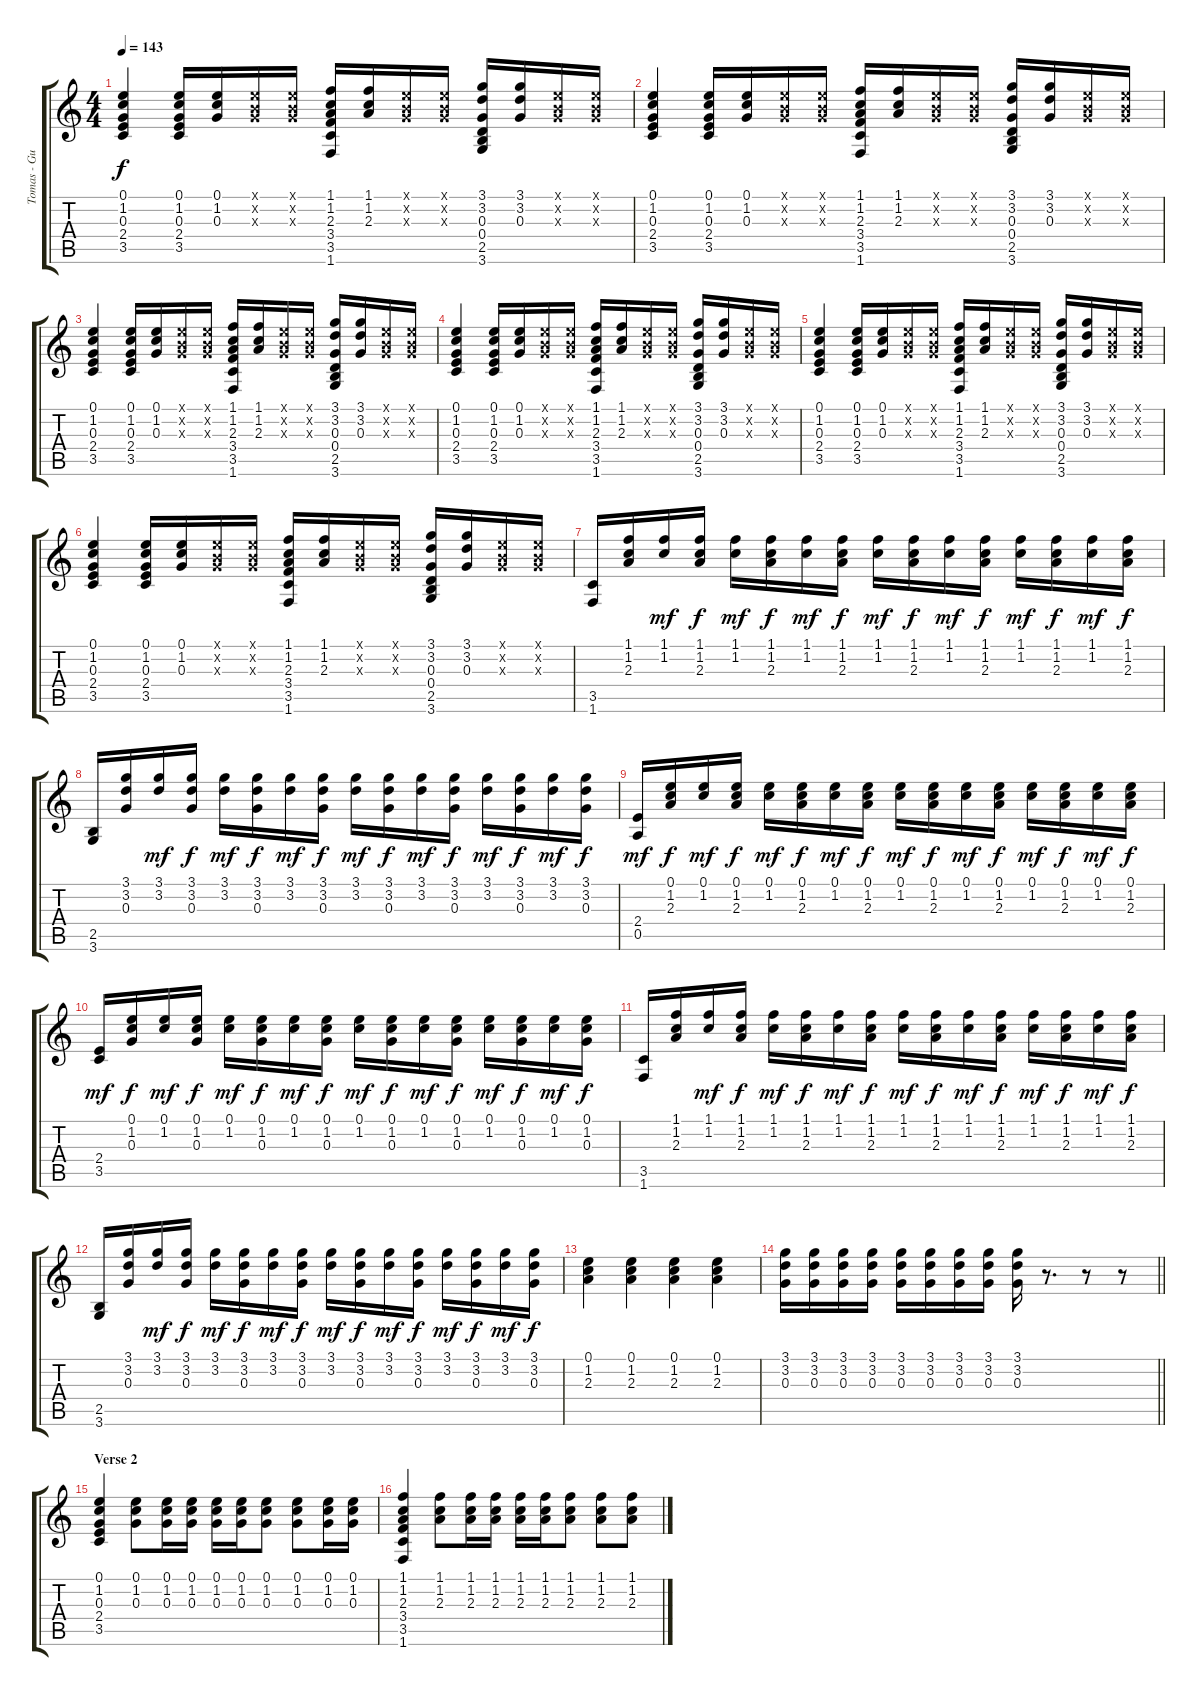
\track ("Tomas - Guitar" "Tomas - Gu") {instrument electricguitarclean}
\staff {score tabs}
\tuning (E4 B3 G3 D3 A2 E2) {hide}
\ts (4 4)
\tempo 143
\clef g2
\ks c
(0.1 1.2 0.3 2.4 3.5).4{dy f} (0.1 1.2 0.3 2.4 3.5).16 (0.1 1.2 0.3).16 (0.1{x} 0.2{x} 0.3{x}).16 (0.1{x} 0.2{x} 0.3{x}).16 (1.1 1.2 2.3 3.4 3.5 1.6).16 (1.1 1.2 2.3).16 (0.1{x} 0.2{x} 0.3{x}).16 (0.1{x} 0.2{x} 0.3{x}).16 (3.1 3.2 0.3 0.4 2.5 3.6).16 (3.1 3.2 0.3).16 (0.1{x} 0.2{x} 0.3{x}).16 (0.1{x} 0.2{x} 0.3{x}).16 |
(0.1 1.2 0.3 2.4 3.5).4 (0.1 1.2 0.3 2.4 3.5).16 (0.1 1.2 0.3).16 (0.1{x} 0.2{x} 0.3{x}).16 (0.1{x} 0.2{x} 0.3{x}).16 (1.1 1.2 2.3 3.4 3.5 1.6).16 (1.1 1.2 2.3).16 (0.1{x} 0.2{x} 0.3{x}).16 (0.1{x} 0.2{x} 0.3{x}).16 (3.1 3.2 0.3 0.4 2.5 3.6).16 (3.1 3.2 0.3).16 (0.1{x} 0.2{x} 0.3{x}).16 (0.1{x} 0.2{x} 0.3{x}).16 |
(0.1 1.2 0.3 2.4 3.5).4 (0.1 1.2 0.3 2.4 3.5).16 (0.1 1.2 0.3).16 (0.1{x} 0.2{x} 0.3{x}).16 (0.1{x} 0.2{x} 0.3{x}).16 (1.1 1.2 2.3 3.4 3.5 1.6).16 (1.1 1.2 2.3).16 (0.1{x} 0.2{x} 0.3{x}).16 (0.1{x} 0.2{x} 0.3{x}).16 (3.1 3.2 0.3 0.4 2.5 3.6).16 (3.1 3.2 0.3).16 (0.1{x} 0.2{x} 0.3{x}).16 (0.1{x} 0.2{x} 0.3{x}).16 |
(0.1 1.2 0.3 2.4 3.5).4 (0.1 1.2 0.3 2.4 3.5).16 (0.1 1.2 0.3).16 (0.1{x} 0.2{x} 0.3{x}).16 (0.1{x} 0.2{x} 0.3{x}).16 (1.1 1.2 2.3 3.4 3.5 1.6).16 (1.1 1.2 2.3).16 (0.1{x} 0.2{x} 0.3{x}).16 (0.1{x} 0.2{x} 0.3{x}).16 (3.1 3.2 0.3 0.4 2.5 3.6).16 (3.1 3.2 0.3).16 (0.1{x} 0.2{x} 0.3{x}).16 (0.1{x} 0.2{x} 0.3{x}).16 |
(0.1 1.2 0.3 2.4 3.5).4 (0.1 1.2 0.3 2.4 3.5).16 (0.1 1.2 0.3).16 (0.1{x} 0.2{x} 0.3{x}).16 (0.1{x} 0.2{x} 0.3{x}).16 (1.1 1.2 2.3 3.4 3.5 1.6).16 (1.1 1.2 2.3).16 (0.1{x} 0.2{x} 0.3{x}).16 (0.1{x} 0.2{x} 0.3{x}).16 (3.1 3.2 0.3 0.4 2.5 3.6).16 (3.1 3.2 0.3).16 (0.1{x} 0.2{x} 0.3{x}).16 (0.1{x} 0.2{x} 0.3{x}).16 |
(0.1 1.2 0.3 2.4 3.5).4 (0.1 1.2 0.3 2.4 3.5).16 (0.1 1.2 0.3).16 (0.1{x} 0.2{x} 0.3{x}).16 (0.1{x} 0.2{x} 0.3{x}).16 (1.1 1.2 2.3 3.4 3.5 1.6).16 (1.1 1.2 2.3).16 (0.1{x} 0.2{x} 0.3{x}).16 (0.1{x} 0.2{x} 0.3{x}).16 (3.1 3.2 0.3 0.4 2.5 3.6).16 (3.1 3.2 0.3).16 (0.1{x} 0.2{x} 0.3{x}).16 (0.1{x} 0.2{x} 0.3{x}).16 |
(3.5 1.6).16 (1.1 1.2 2.3).16 (1.1 1.2).16{dy mf} (1.1 1.2 2.3).16{dy f} (1.1 1.2).16{dy mf} (1.1 1.2 2.3).16{dy f} (1.1 1.2).16{dy mf} (1.1 1.2 2.3).16{dy f} (1.1 1.2).16{dy mf} (1.1 1.2 2.3).16{dy f} (1.1 1.2).16{dy mf} (1.1 1.2 2.3).16{dy f} (1.1 1.2).16{dy mf} (1.1 1.2 2.3).16{dy f} (1.1 1.2).16{dy mf} (1.1 1.2 2.3).16{dy f} |
(2.5 3.6).16 (3.1 3.2 0.3).16 (3.1 3.2).16{dy mf} (3.1 3.2 0.3).16{dy f} (3.1 3.2).16{dy mf} (3.1 3.2 0.3).16{dy f} (3.1 3.2).16{dy mf} (3.1 3.2 0.3).16{dy f} (3.1 3.2).16{dy mf} (3.1 3.2 0.3).16{dy f} (3.1 3.2).16{dy mf} (3.1 3.2 0.3).16{dy f} (3.1 3.2).16{dy mf} (3.1 3.2 0.3).16{dy f} (3.1 3.2).16{dy mf} (3.1 3.2 0.3).16{dy f} |
(2.4 0.5).16{dy mf} (0.1 1.2 2.3).16{dy f} (0.1 1.2).16{dy mf} (0.1 1.2 2.3).16{dy f} (0.1 1.2).16{dy mf} (0.1 1.2 2.3).16{dy f} (0.1 1.2).16{dy mf} (0.1 1.2 2.3).16{dy f} (0.1 1.2).16{dy mf} (0.1 1.2 2.3).16{dy f} (0.1 1.2).16{dy mf} (0.1 1.2 2.3).16{dy f} (0.1 1.2).16{dy mf} (0.1 1.2 2.3).16{dy f} (0.1 1.2).16{dy mf} (0.1 1.2 2.3).16{dy f} |
(2.4 3.5).16{dy mf} (0.1 1.2 0.3).16{dy f} (0.1 1.2).16{dy mf} (0.1 1.2 0.3).16{dy f} (0.1 1.2).16{dy mf} (0.1 1.2 0.3).16{dy f} (0.1 1.2).16{dy mf} (0.1 1.2 0.3).16{dy f} (0.1 1.2).16{dy mf} (0.1 1.2 0.3).16{dy f} (0.1 1.2).16{dy mf} (0.1 1.2 0.3).16{dy f} (0.1 1.2).16{dy mf} (0.1 1.2 0.3).16{dy f} (0.1 1.2).16{dy mf} (0.1 1.2 0.3).16{dy f} |
(3.5 1.6).16 (1.1 1.2 2.3).16 (1.1 1.2).16{dy mf} (1.1 1.2 2.3).16{dy f} (1.1 1.2).16{dy mf} (1.1 1.2 2.3).16{dy f} (1.1 1.2).16{dy mf} (1.1 1.2 2.3).16{dy f} (1.1 1.2).16{dy mf} (1.1 1.2 2.3).16{dy f} (1.1 1.2).16{dy mf} (1.1 1.2 2.3).16{dy f} (1.1 1.2).16{dy mf} (1.1 1.2 2.3).16{dy f} (1.1 1.2).16{dy mf} (1.1 1.2 2.3).16{dy f} |
(2.5 3.6).16 (3.1 3.2 0.3).16 (3.1 3.2).16{dy mf} (3.1 3.2 0.3).16{dy f} (3.1 3.2).16{dy mf} (3.1 3.2 0.3).16{dy f} (3.1 3.2).16{dy mf} (3.1 3.2 0.3).16{dy f} (3.1 3.2).16{dy mf} (3.1 3.2 0.3).16{dy f} (3.1 3.2).16{dy mf} (3.1 3.2 0.3).16{dy f} (3.1 3.2).16{dy mf} (3.1 3.2 0.3).16{dy f} (3.1 3.2).16{dy mf} (3.1 3.2 0.3).16{dy f} |
(0.1 1.2 2.3).4 (0.1 1.2 2.3).4 (0.1 1.2 2.3).4 (0.1 1.2 2.3).4 |
\barLineRight lightlight
(3.1 3.2 0.3).16 (3.1 3.2 0.3).16 (3.1 3.2 0.3).16 (3.1 3.2 0.3).16 (3.1 3.2 0.3).16 (3.1 3.2 0.3).16 (3.1 3.2 0.3).16 (3.1 3.2 0.3).16 (3.1 3.2 0.3).16 r.8{d} r.8 r.8 |
\section ("" "Verse 2")
(0.1 1.2 0.3 2.4 3.5).4 (0.1 1.2 0.3).8 (0.1 1.2 0.3).16 (0.1 1.2 0.3).16 (0.1 1.2 0.3).16 (0.1 1.2 0.3).16 (0.1 1.2 0.3).8 (0.1 1.2 0.3).8 (0.1 1.2 0.3).16 (0.1 1.2 0.3).16 |
(1.1 1.2 2.3 3.4 3.5 1.6).4 (1.1 1.2 2.3).8 (1.1 1.2 2.3).16 (1.1 1.2 2.3).16 (1.1 1.2 2.3).16 (1.1 1.2 2.3).16 (1.1 1.2 2.3).8 (1.1 1.2 2.3).8 (1.1 1.2 2.3).8
